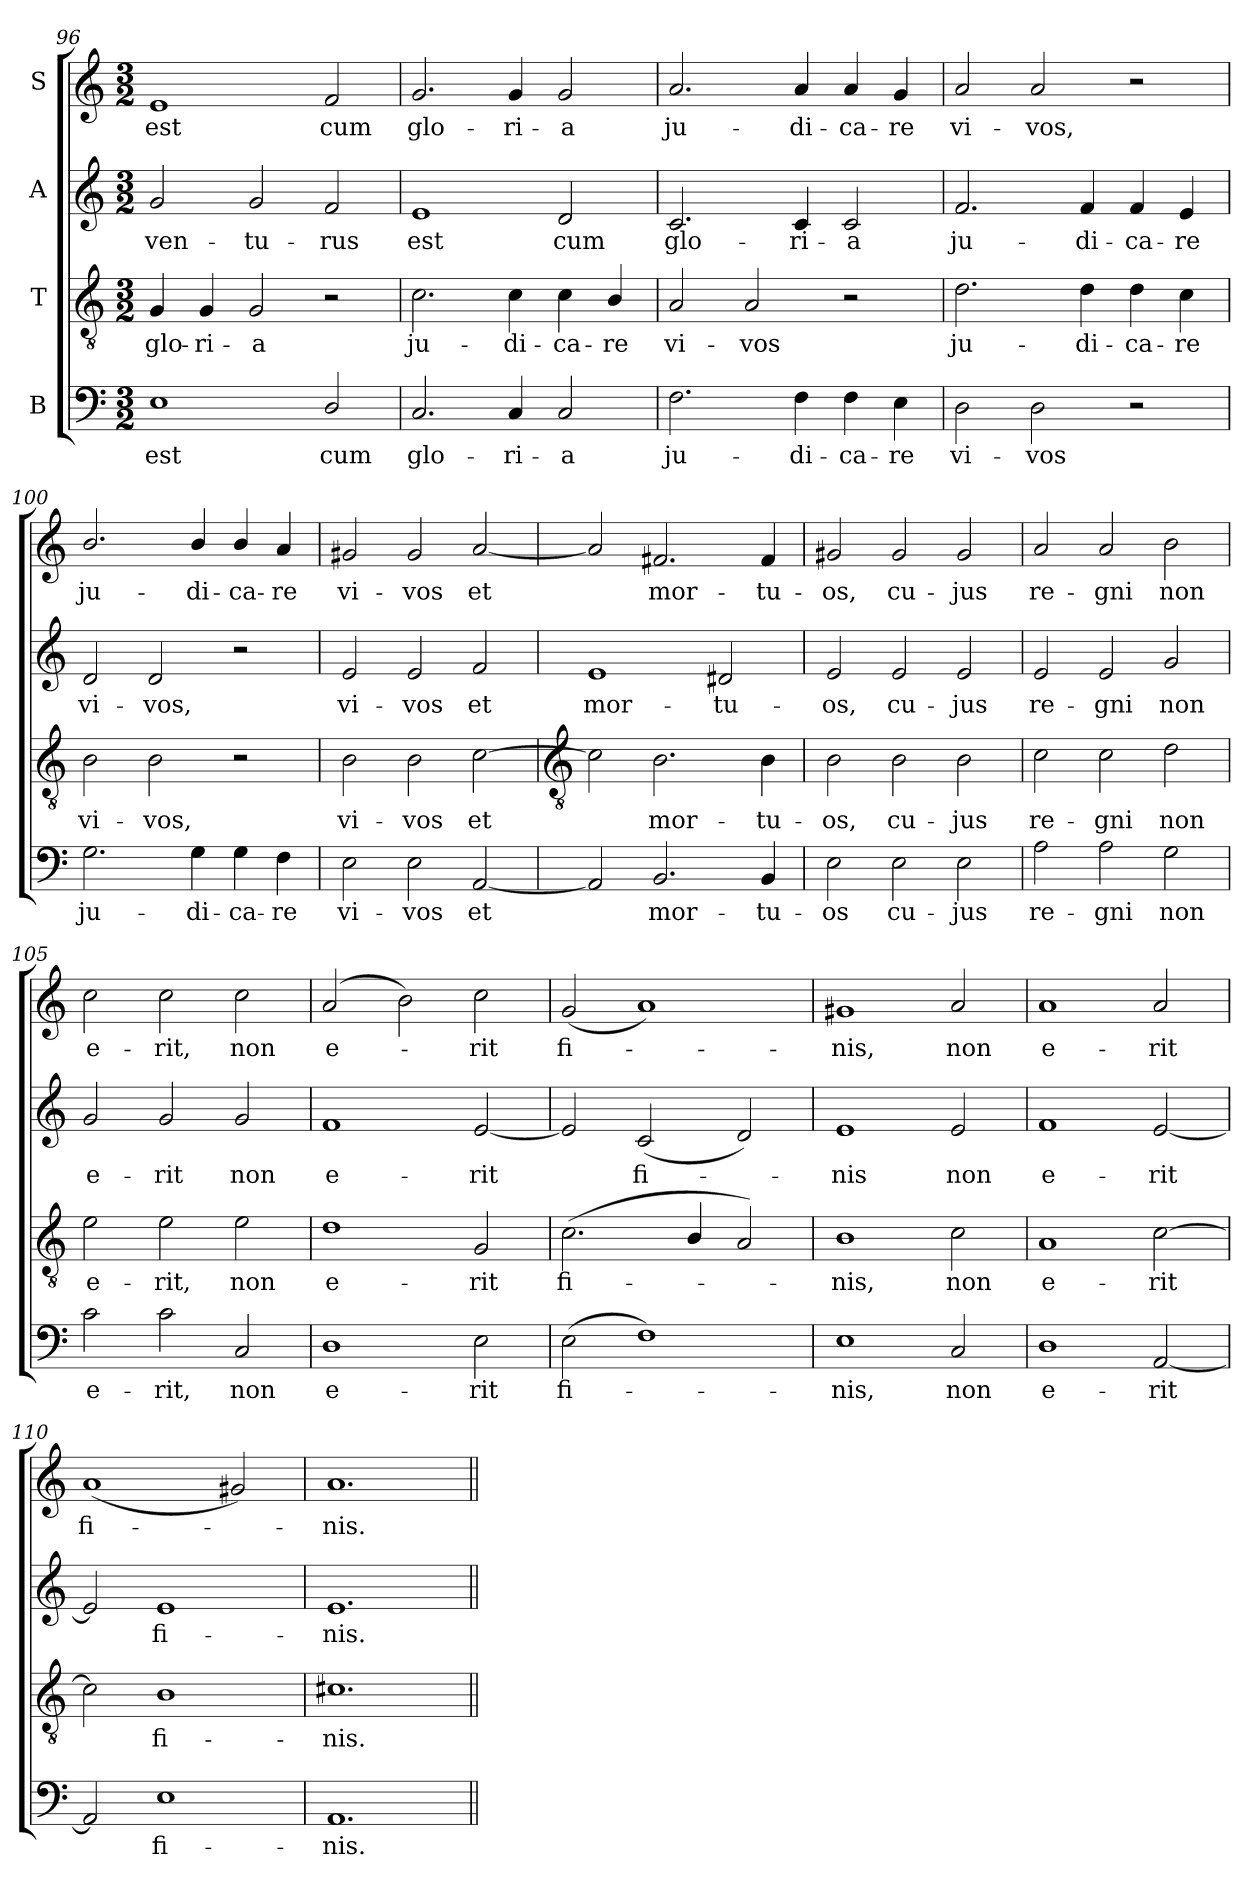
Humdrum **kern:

**kern	**text	**kern	**text	**kern	**text	**kern	**text
*part4	*part4	*part3	*part3	*part2	*part2	*part1	*part1
*staff4	*staff4	*staff3	*staff3	*staff2	*staff2	*staff1	*staff1
*I"B	*	*I"T	*	*I"A	*	*I"S	*
*clefF4	*	*clefGv2	*	*clefG2	*	*clefG2	*
*k[]	*	*k[]	*	*k[]	*	*k[]	*
*C:	*	*C:	*	*C:	*	*C:	*
*M3/2	*	*M3/2	*	*M3/2	*	*M3/2	*
=96	=96	=96	=96	=96	=96	=96	=96
!	!LO:LY:b	!	!LO:LY:b	!	!LO:LY:b	!	!LO:LY:b
1E	est	4G	glo-	2g	ven-	1e	est
!	!	!	!LO:LY:b	!	!	!	!
.	.	4G	-ri-	.	.	.	.
!	!	!	!LO:LY:b	!	!LO:LY:b	!	!
.	.	2G	-a	2g	-tu-	.	.
!	!LO:LY:b	!	!	!	!LO:LY:b	!	!LO:LY:b
2D/	cum	2r	.	2f	-rus	2f	cum
=97	=97	=97	=97	=97	=97	=97	=97
!	!LO:LY:b	!	!LO:LY:b	!	!LO:LY:b	!	!LO:LY:b
2.C	glo-	2.c	ju-	1e	est	2.g	glo-
!	!LO:LY:b	!	!LO:LY:b	!	!	!	!LO:LY:b
4C	-ri-	4c	-di-	.	.	4g	-ri-
!	!LO:LY:b	!	!LO:LY:b	!	!LO:LY:b	!	!LO:LY:b
2C	-a	4c	-ca-	2d	cum	2g	-a
!	!	!	!LO:LY:b	!	!	!	!
.	.	4B/	-re	.	.	.	.
=98	=98	=98	=98	=98	=98	=98	=98
!	!LO:LY:b	!	!LO:LY:b	!	!LO:LY:b	!	!LO:LY:b
2.F	ju-	2A	vi-	2.c	glo-	2.a	ju-
!	!	!	!LO:LY:b	!	!	!	!
.	.	2A	-vos	.	.	.	.
!	!LO:LY:b	!	!	!	!LO:LY:b	!	!LO:LY:b
4F	-di-	.	.	4c	-ri-	4a	-di-
!	!LO:LY:b	!	!	!	!LO:LY:b	!	!LO:LY:b
4F	-ca-	2r	.	2c	-a	4a	-ca-
!	!LO:LY:b	!	!	!	!	!	!LO:LY:b
4E	-re	.	.	.	.	4g	-re
=99	=99	=99	=99	=99	=99	=99	=99
!	!LO:LY:b	!	!LO:LY:b	!	!LO:LY:b	!	!LO:LY:b
2D	vi-	2.d	ju-	2.f	ju-	2a	vi-
!	!LO:LY:b	!	!	!	!	!	!LO:LY:b
2D	-vos	.	.	.	.	2a	-vos,
!	!	!	!LO:LY:b	!	!LO:LY:b	!	!
.	.	4d	-di-	4f	-di-	.	.
!	!	!	!LO:LY:b	!	!LO:LY:b	!	!
2r	.	4d	-ca-	4f	-ca-	2r	.
!	!	!	!LO:LY:b	!	!LO:LY:b	!	!
.	.	4c	-re	4e	-re	.	.
=100	=100	=100	=100	=100	=100	=100	=100
!	!LO:LY:b	!	!LO:LY:b	!	!LO:LY:b	!	!LO:LY:b
2.G	ju-	2B	vi-	2d	vi-	2.b/	ju-
!	!	!	!LO:LY:b	!	!LO:LY:b	!	!
.	.	2B	-vos,	2d	-vos,	.	.
!	!LO:LY:b	!	!	!	!	!	!LO:LY:b
4G	-di-	.	.	.	.	4b/	-di-
!	!LO:LY:b	!	!	!	!	!	!LO:LY:b
4G	-ca-	2r	.	2r	.	4b/	-ca-
!	!LO:LY:b	!	!	!	!	!	!LO:LY:b
4F	-re	.	.	.	.	4a	-re
=101	=101	=101	=101	=101	=101	=101	=101
!	!LO:LY:b	!	!LO:LY:b	!	!LO:LY:b	!	!LO:LY:b
2E	vi-	2B	vi-	2e	vi-	2g#X	vi-
!	!LO:LY:b	!	!LO:LY:b	!	!LO:LY:b	!	!LO:LY:b
2E	-vos	2B	-vos	2e	-vos	2g#	-vos
!	!LO:LY:b	!	!LO:LY:b	!	!LO:LY:b	!	!LO:LY:b
[2AA	et	[2c	et	2f	et	[2a	et
!!LO:LB:g=z
=102	=102	=102	=102	=102	=102	=102	=102
*	*	*clefGv2	*	*	*	*	*
!	!	!	!	!	!LO:LY:b	!	!
2AA]	.	2c]	.	1e	mor-	2a]	.
!	!LO:LY:b	!	!LO:LY:b	!	!	!	!LO:LY:b
2.BB	mor-	2.B	mor-	.	.	2.f#X	mor-
!	!	!	!	!	!LO:LY:b	!	!
.	.	.	.	2d#X	-tu-	.	.
!	!LO:LY:b	!	!LO:LY:b	!	!	!	!LO:LY:b
4BB	-tu-	4B	-tu-	.	.	4f#	-tu-
=103	=103	=103	=103	=103	=103	=103	=103
!	!LO:LY:b	!	!LO:LY:b	!	!LO:LY:b	!	!LO:LY:b
2E	-os	2B	-os,	2e	-os,	2g#X	-os,
!	!LO:LY:b	!	!LO:LY:b	!	!LO:LY:b	!	!LO:LY:b
2E	cu-	2B	cu-	2e	cu-	2g#	cu-
!	!LO:LY:b	!	!LO:LY:b	!	!LO:LY:b	!	!LO:LY:b
2E	-jus	2B	-jus	2e	-jus	2g#	-jus
=104	=104	=104	=104	=104	=104	=104	=104
!	!LO:LY:b	!	!LO:LY:b	!	!LO:LY:b	!	!LO:LY:b
2A	re-	2c	re-	2e	re-	2a	re-
!	!LO:LY:b	!	!LO:LY:b	!	!LO:LY:b	!	!LO:LY:b
2A	-gni	2c	-gni	2e	-gni	2a	-gni
!	!LO:LY:b	!	!LO:LY:b	!	!LO:LY:b	!	!LO:LY:b
2G	non	2d	non	2g	non	2b	non
=105	=105	=105	=105	=105	=105	=105	=105
!	!LO:LY:b	!	!LO:LY:b	!	!LO:LY:b	!	!LO:LY:b
2c	e-	2e	e-	2g	e-	2cc	e-
!	!LO:LY:b	!	!LO:LY:b	!	!LO:LY:b	!	!LO:LY:b
2c	-rit,	2e	-rit,	2g	-rit	2cc	-rit,
!	!LO:LY:b	!	!LO:LY:b	!	!LO:LY:b	!	!LO:LY:b
2C	non	2e	non	2g	non	2cc	non
=106	=106	=106	=106	=106	=106	=106	=106
!	!LO:LY:b	!	!LO:LY:b	!	!LO:LY:b	!	!LO:LY:b
1D	e-	1d	e-	1f	e-	(<2a	e-
.	.	.	.	.	.	2b)	.
!	!LO:LY:b	!	!LO:LY:b	!	!LO:LY:b	!	!LO:LY:b
2E	-rit	2G	-rit	[2e	-rit	2cc	rit
=107	=107	=107	=107	=107	=107	=107	=107
!	!LO:LY:b	!	!LO:LY:b	!	!	!	!LO:LY:b
(>2E	fi-	(<2.c	fi-	2e]	.	(<2g	fi-
!	!	!	!	!	!LO:LY:b	!	!
1F)	.	.	.	(<2c	fi-	1a)	.
.	.	4B/	.	.	.	.	.
.	.	2A)	.	2d)	.	.	.
=108	=108	=108	=108	=108	=108	=108	=108
!	!LO:LY:b	!	!LO:LY:b	!	!LO:LY:b	!	!LO:LY:b
1E	nis,	1B	nis,	1e	nis	1g#X	nis,
!	!LO:LY:b	!	!LO:LY:b	!	!LO:LY:b	!	!LO:LY:b
2C	non	2c	non	2e	non	2a	non
=109	=109	=109	=109	=109	=109	=109	=109
!	!LO:LY:b	!	!LO:LY:b	!	!LO:LY:b	!	!LO:LY:b
1D	e-	1A	e-	1f	e-	1a	e-
!	!LO:LY:b	!	!LO:LY:b	!	!LO:LY:b	!	!LO:LY:b
[2AA	-rit	[2c	-rit	[2e	-rit	2a	-rit
=110	=110	=110	=110	=110	=110	=110	=110
!	!	!	!	!	!	!	!LO:LY:b
2AA]	.	2c]	.	2e]	.	(<1a	fi-
!	!LO:LY:b	!	!LO:LY:b	!	!LO:LY:b	!	!
1E	fi-	1B	fi-	1e	fi-	.	.
.	.	.	.	.	.	2g#X)	.
=111	=111	=111	=111	=111	=111	=111	=111
!	!LO:LY:b	!	!LO:LY:b	!	!LO:LY:b	!	!LO:LY:b
1.AA	-nis.	1.c#X	-nis.	1.e	-nis.	1.a	nis.
=||	=||	=||	=||	=||	=||	=||	=||
*-	*-	*-	*-	*-	*-	*-	*-
